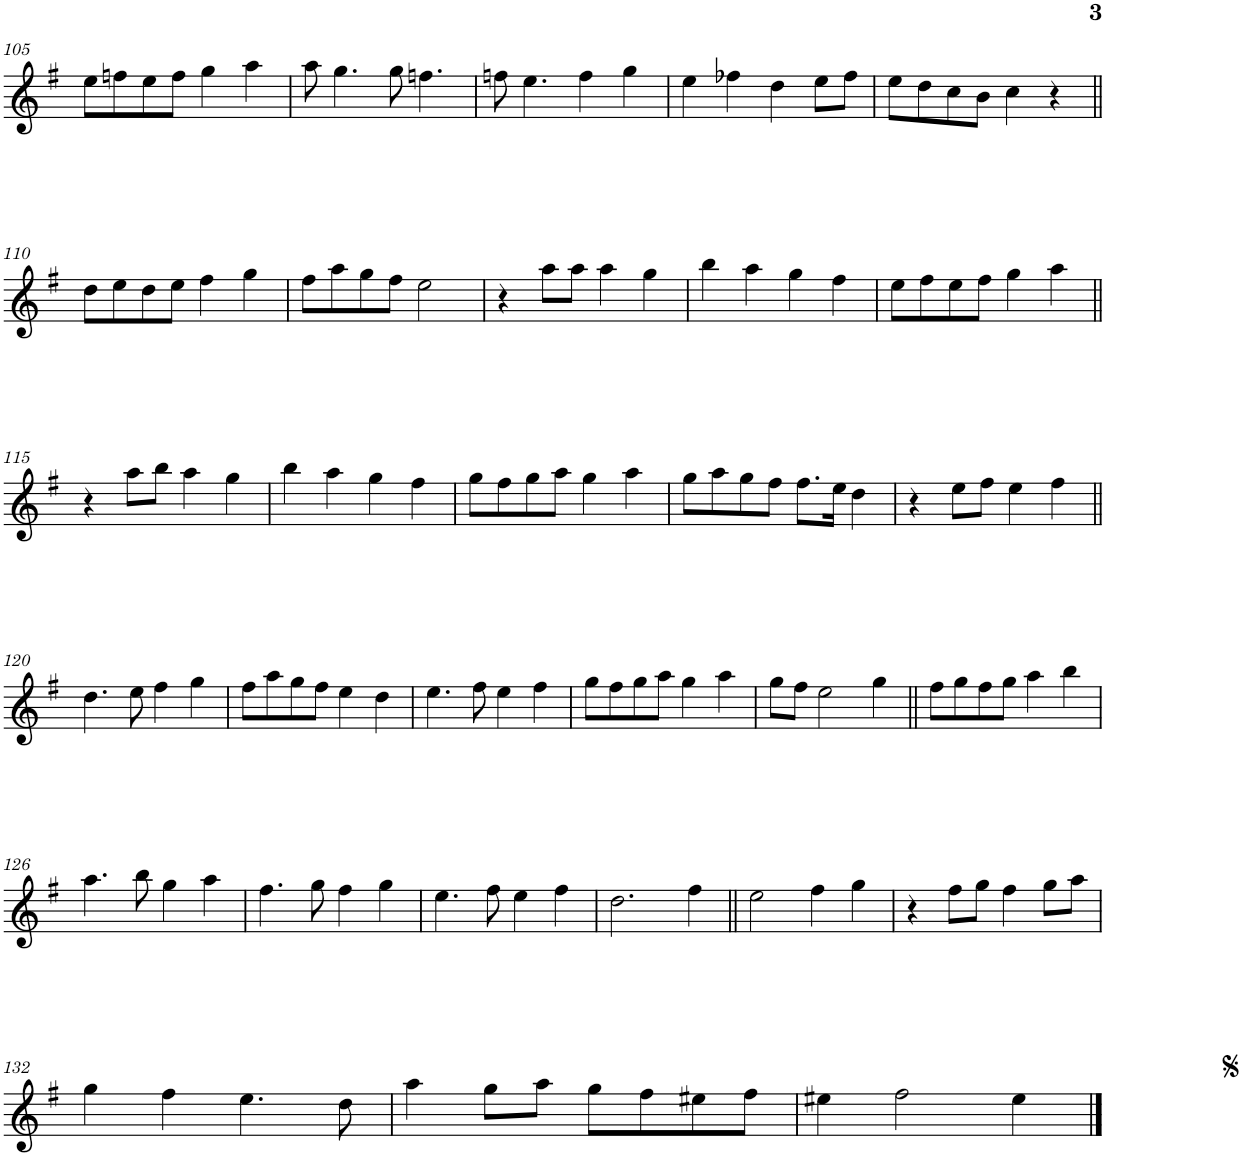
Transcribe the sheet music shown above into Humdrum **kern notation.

**kern
*part1
*staff1
*I"Voice
*I'Vo.
!!LO:PB:g=z
*clefG2
*k[f#]
*M4/4
*met(c)
=105
8ee\L
8ffn\
8ee\
8ff\J
4gg\
4aa\
=106
8aa\
4.gg\
8gg\
4.ffn\
=107
8ffn\
4.ee\
4ff\
4gg\
=108
4ee\
4ff-X\
4dd\
8ee\L
8ff-\J
=109
8ee\L
8dd\
8cc\
8b\J
4cc\
4r
!!LO:LB:g=z
=110||
8dd\L
8ee\
8dd\
8ee\J
4ff#\
4gg\
=111
8ff#\L
8aa\
8gg\
8ff#\J
2ee\
=112
4r
8aa\L
8aa\J
4aa\
4gg\
=113
4bb\
4aa\
4gg\
4ff#\
=114
8ee\L
8ff#\
8ee\
8ff#\J
4gg\
4aa\
!!LO:LB:g=z
=115||
4r
8aa\L
8bb\J
4aa\
4gg\
=116
4bb\
4aa\
4gg\
4ff#\
=117
8gg\L
8ff#\
8gg\
8aa\J
4gg\
4aa\
=118
8gg\L
8aa\
8gg\
8ff#\J
8.ff#\L
16ee\Jk
4dd\
=119
4r
8ee\L
8ff#\J
4ee\
4ff#\
!!LO:LB:g=z
=120||
4.dd\
8ee\
4ff#\
4gg\
=121
8ff#\L
8aa\
8gg\
8ff#\J
4ee\
4dd\
=122
4.ee\
8ff#\
4ee\
4ff#\
=123
8gg\L
8ff#\
8gg\
8aa\J
4gg\
4aa\
=124
8gg\L
8ff#\J
2ee\
4gg\
=125||
8ff#\L
8gg\
8ff#\
8gg\J
4aa\
4bb\
!!LO:LB:g=z
=126
4.aa\
8bb\
4gg\
4aa\
=127
4.ff#\
8gg\
4ff#\
4gg\
=128
4.ee\
8ff#\
4ee\
4ff#\
=129
2.dd\
4ff#\
=130||
2ee\
4ff#\
4gg\
=131
4r
8ff#\L
8gg\J
4ff#\
8gg\L
8aa\J
!!LO:LB:g=z
=132
4gg\
4ff#\
4.ee\
8dd\
=133
4aa\
8gg\L
8aa\J
8gg\L
8ff#\
8ee#X\
8ff#\J
=134
4ee#X\
2ff#\
4ee#\
==
*-
